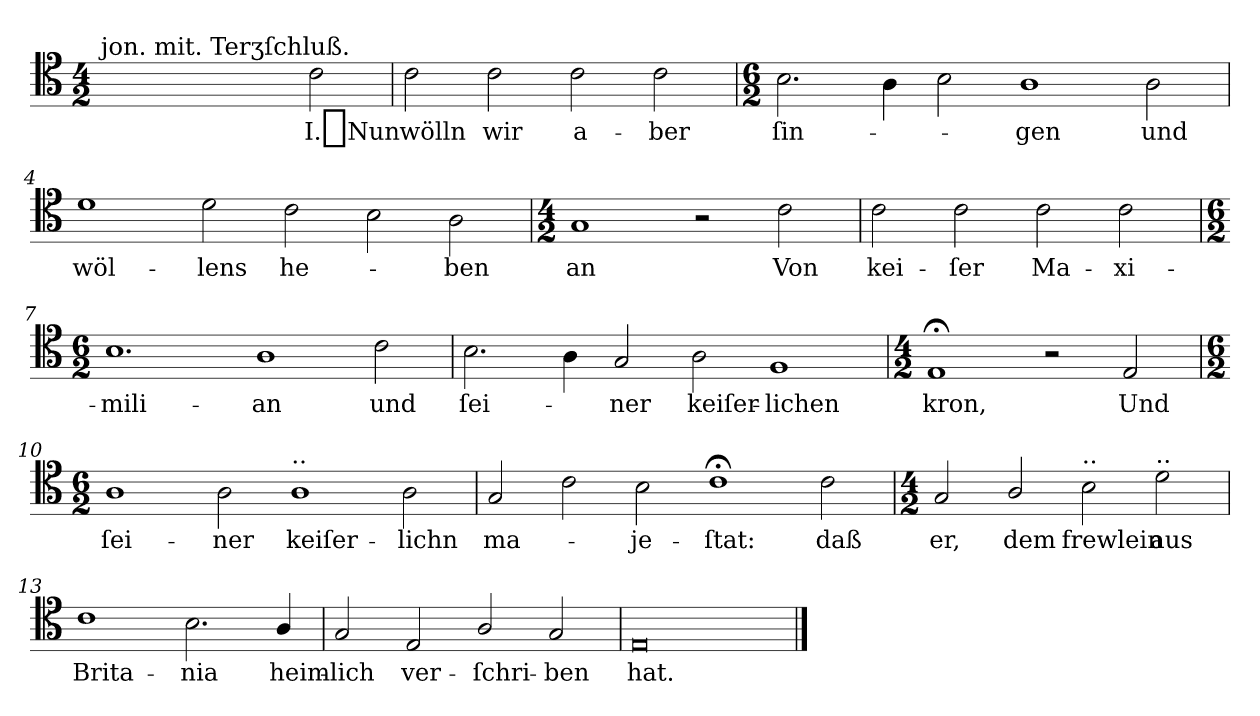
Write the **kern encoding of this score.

**kern	**text
*part1	*part1
*staff1	*staff1
*clefC4	*
*k[]	*
*C:ion	*
*M4/2	*
=1	=1
!LO:TX:a:t=jon. mit. Terʒſchluß.	!
1ryy	.
2ryy	.
2c	I._Nun
=2	=2
2c	wölln
2c	wir
2c	a-
2c	-ber
=3	=3
*M6/2	*
2.B	ſin-
4A	.
2B	.
1A	-gen
2A	und
=4	=4
1d	wöl-
2d	-lens
2c	he-
2B	.
2A	-ben
=5	=5
*M4/2	*
1G	an
2r	.
2c	Von
=6	=6
2c	kei-
2c	-ſer
2c	Ma-
2c	-xi-
=7	=7
*M6/2	*
1.B	-mili-
1A	-an
2c	und
=8	=8
2.B	ſei-
4A	.
2G	-ner
2A	keiſer-
1F	-lichen
=9	=9
*M4/2	*
1E;<	kron,
2r	.
2E	Und
=10	=10
*M6/2	*
1A	ſei-
2A	-ner
!LO:TX:a:t=..	!
1A	keiſer-
2A	-lichn
=11	=11
2G	ma-
2c	.
2B	-je-
1c;<	-ſtat:
2c	daß
=12	=12
*M4/2	*
2G	er,
2A/	dem
!LO:TX:a:t=..	!
2B	frewlein
!LO:TX:a:t=..	!
2d	aus
=13	=13
1c	Brita-
2.B	-nia
4A/	heim-
=14	=14
2G	-lich
2E	ver-
2A/	-ſchri-
2G	-ben
=15	=15
0E/	hat.
==	==
*-	*-
